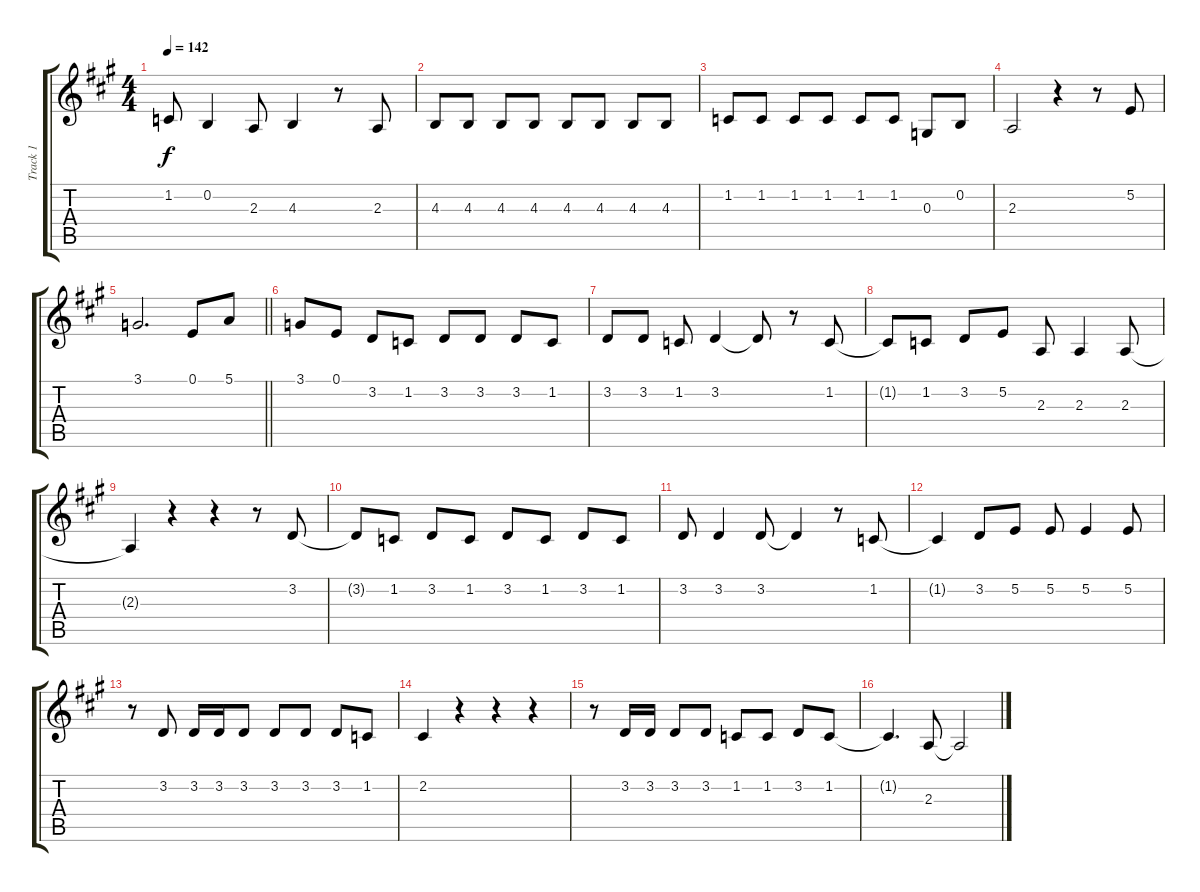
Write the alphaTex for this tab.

\track ("Track 1" "Track 1") {instrument tenorsax}
\staff {score tabs}
\tuning (E4 B3 G3 D3 A2 E2) {hide}
\ts (4 4)
\tempo 142
\clef g2
\ks a
1.2.8{dy f} 0.2.4 2.3.8 4.3.4 r.8 2.3.8 |
4.3.8 4.3.8 4.3.8 4.3.8 4.3.8 4.3.8 4.3.8 4.3.8 |
1.2.8 1.2.8 1.2.8 1.2.8 1.2.8 1.2.8 0.3.8 0.2.8 |
2.3.2 r.4 r.8 5.2.8 |
\barLineRight lightlight
3.1.2{d} 0.1.8 5.1.8 |
3.1.8 0.1.8 3.2.8 1.2.8 3.2.8 3.2.8 3.2.8 1.2.8 |
3.2.8 3.2.8 1.2.8 3.2.4 3.2{t}.8 r.8 1.2.8 |
1.2{t}.8 1.2.8 3.2.8 5.2.8 2.3.8 2.3.4 2.3.8 |
2.3{t}.4 r.4 r.4 r.8 3.2.8 |
3.2{t}.8 1.2.8 3.2.8 1.2.8 3.2.8 1.2.8 3.2.8 1.2.8 |
3.2.8 3.2.4 3.2.8 3.2{t}.4 r.8 1.2.8 |
1.2{t}.4 3.2.8 5.2.8 5.2.8 5.2.4 5.2.8 |
r.8 3.2.8 3.2.16 3.2.16 3.2.8 3.2.8 3.2.8 3.2.8 1.2.8 |
2.2.4 r.4 r.4 r.4 |
r.8 3.2.16 3.2.16 3.2.8 3.2.8 1.2.8 1.2.8 3.2.8 1.2.8 |
1.2{t}.4{d} 2.3.8 2.3{t}.2
